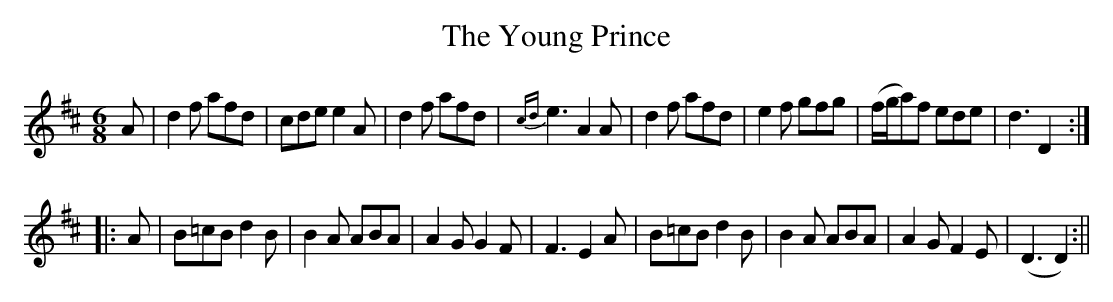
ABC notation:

X:1
T:Young Prince, The
M:6/8
L:1/8
K:D
A|d2f afd|cde e2A|d2f afd|{cd}e3 A2A|d2f afd|e2f gfg|(f/g/a)f ede|d3 D2:|
|:A|B=cB d2B|B2A ABA|A2G G2F|F3 E2A|B=cB d2B|B2A ABA|A2G F2E|(D3 D2):||
